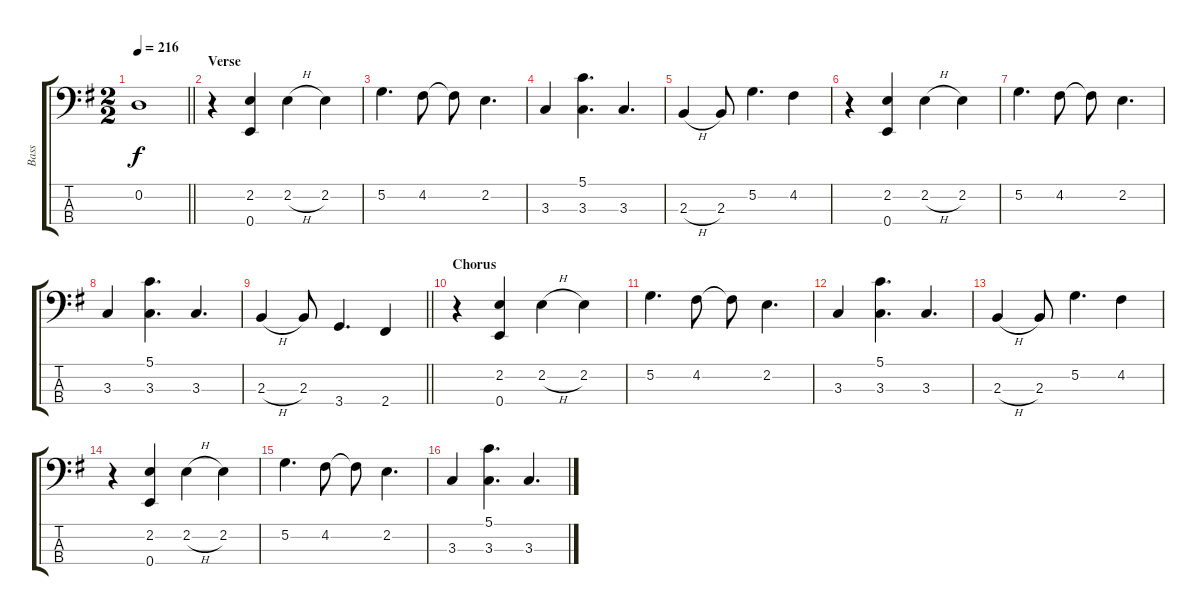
\track ("Bass" "Bass") {instrument electricbassfinger}
\staff {score tabs}
\tuning (G2 D2 A1 E1) {hide}
\ts (2 2)
\tempo 216
\clef f4
\barLineRight lightlight
\ks eminor
0.2.1{dy f} |
\section ("" "Verse")
r.4 (2.2 0.4).4 2.2{h}.4 2.2.4 |
5.2.4{d} 4.2.8 4.2{t}.8 2.2.4{d} |
3.3.4 (5.1 3.3).4{d} 3.3.4{d} |
2.3{h}.4 2.3.8 5.2.4{d} 4.2.4 |
r.4 (2.2 0.4).4 2.2{h}.4 2.2.4 |
5.2.4{d} 4.2.8 4.2{t}.8 2.2.4{d} |
3.3.4 (5.1 3.3).4{d} 3.3.4{d} |
\barLineRight lightlight
2.3{h}.4 2.3.8 3.4.4{d} 2.4.4 |
\section ("" "Chorus")
r.4 (2.2 0.4).4 2.2{h}.4 2.2.4 |
5.2.4{d} 4.2.8 4.2{t}.8 2.2.4{d} |
3.3.4 (5.1 3.3).4{d} 3.3.4{d} |
2.3{h}.4 2.3.8 5.2.4{d} 4.2.4 |
r.4 (2.2 0.4).4 2.2{h}.4 2.2.4 |
5.2.4{d} 4.2.8 4.2{t}.8 2.2.4{d} |
3.3.4 (5.1 3.3).4{d} 3.3.4{d}
